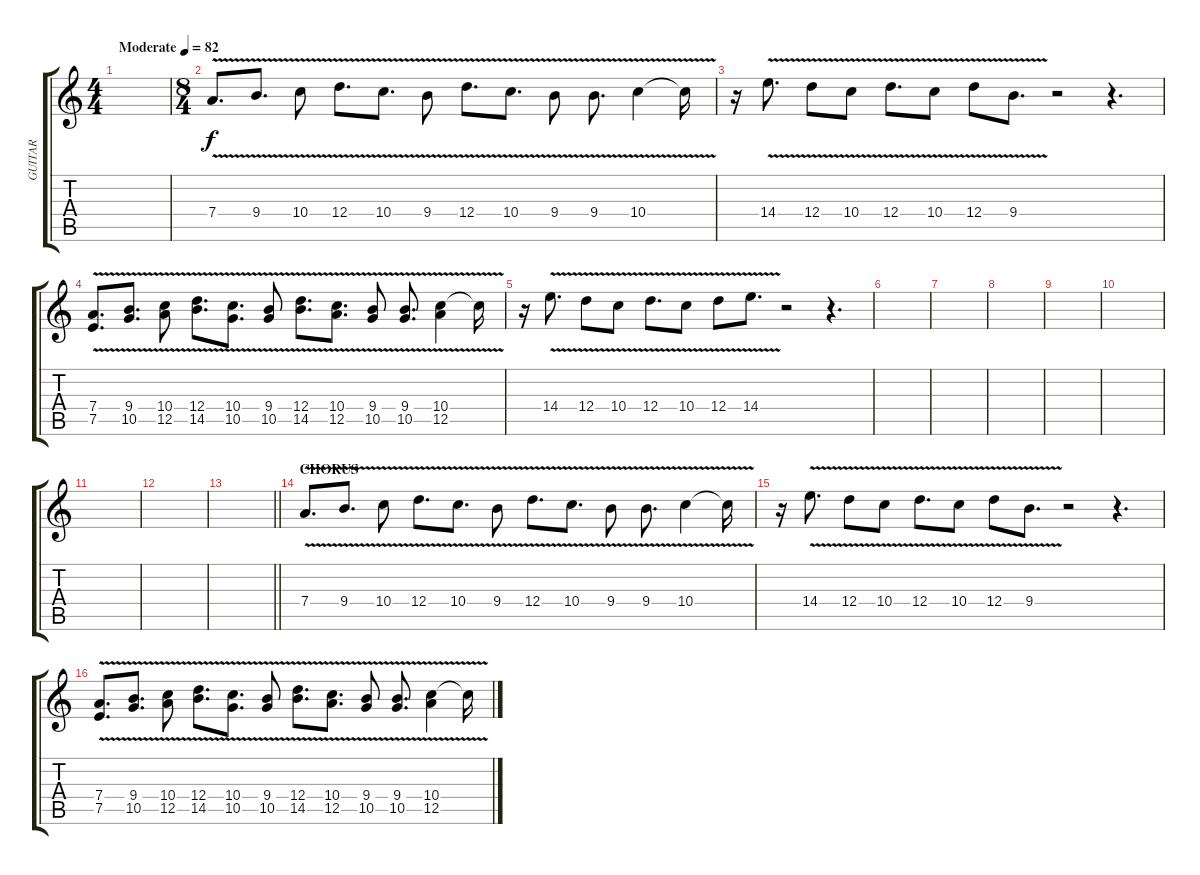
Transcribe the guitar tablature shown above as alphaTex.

\track ("GUITAR" "GUITAR") {instrument electricguitarjazz}
\staff {score tabs}
\tuning (E4 B3 G3 D3 A2 E2) {hide}
\ts (4 4)
\tempo (82 "Moderate")
\clef g2
\ks c
|
\ts (8 4)
7.4{v}.8{d} 9.4{v}.8{d} 10.4{v}.8 12.4{v}.8{d} 10.4{v}.8{d} 9.4{v}.8 12.4{v}.8{d} 10.4{v}.8{d} 9.4{v}.8 9.4{v}.8{d} 10.4{v}.4 10.4{t}.16 |
r.16 14.4{v}.8{d} 12.4{v}.8 10.4{v}.8 12.4{v}.8{d} 10.4{v}.8 12.4{v}.8 9.4{v}.8{d} r.2 r.4{d} |
(7.4{v} 7.5{v}).8{d} (9.4{v} 10.5{v}).8{d} (10.4{v} 12.5{v}).8 (12.4{v} 14.5{v}).8{d} (10.4{v} 10.5{v}).8{d} (9.4{v} 10.5{v}).8 (12.4{v} 14.5{v}).8{d} (10.4{v} 12.5{v}).8{d} (9.4{v} 10.5{v}).8 (9.4{v} 10.5{v}).8{d} (10.4{v} 12.5{v}).4 10.4{t}.16 |
r.16 14.4{v}.8{d} 12.4{v}.8 10.4{v}.8 12.4{v}.8{d} 10.4{v}.8 12.4{v}.8 14.4{v}.8{d} r.2 r.4{d} |
|
|
|
|
|
|
|
\barLineRight lightlight
|
\section ("" "CHORUS")
7.4{v}.8{d} 9.4{v}.8{d} 10.4{v}.8 12.4{v}.8{d} 10.4{v}.8{d} 9.4{v}.8 12.4{v}.8{d} 10.4{v}.8{d} 9.4{v}.8 9.4{v}.8{d} 10.4{v}.4 10.4{t}.16 |
r.16 14.4{v}.8{d} 12.4{v}.8 10.4{v}.8 12.4{v}.8{d} 10.4{v}.8 12.4{v}.8 9.4{v}.8{d} r.2 r.4{d} |
(7.4{v} 7.5{v}).8{d} (9.4{v} 10.5{v}).8{d} (10.4{v} 12.5{v}).8 (12.4{v} 14.5{v}).8{d} (10.4{v} 10.5{v}).8{d} (9.4{v} 10.5{v}).8 (12.4{v} 14.5{v}).8{d} (10.4{v} 12.5{v}).8{d} (9.4{v} 10.5{v}).8 (9.4{v} 10.5{v}).8{d} (10.4{v} 12.5{v}).4 10.4{t}.16
